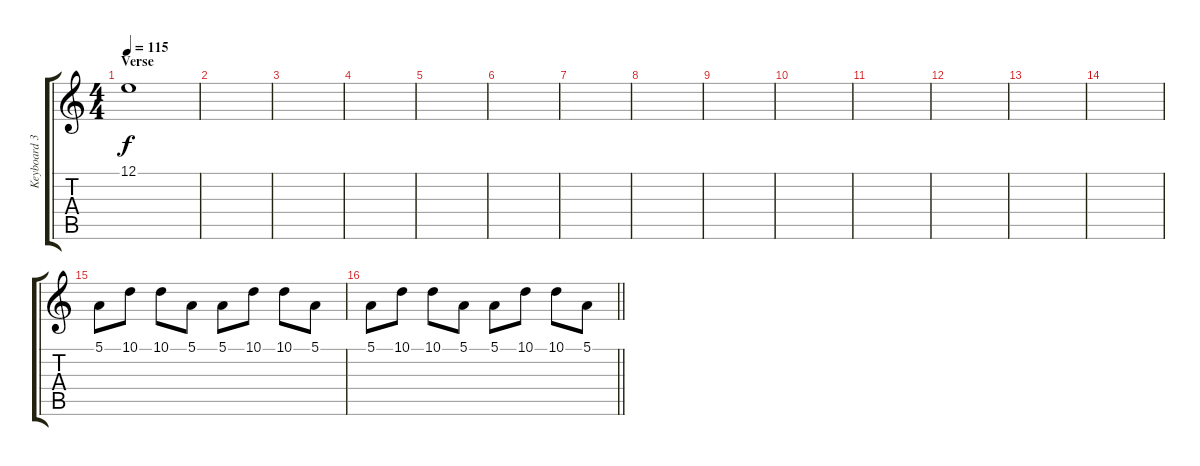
\track ("Keyboard 3" "Keyboard 3") {instrument acousticgrandpiano}
\staff {score tabs}
\tuning (E4 B3 G3 D3 A2 E2) {hide}
\ts (4 4)
\section ("" "Verse")
\tempo 115
\clef g2
\ks c
12.1.1{dy f} |
|
|
|
|
|
|
|
|
|
|
|
|
|
5.1.8 10.1.8 10.1.8 5.1.8 5.1.8 10.1.8 10.1.8 5.1.8 |
\barLineRight lightlight
5.1.8 10.1.8 10.1.8 5.1.8 5.1.8 10.1.8 10.1.8 5.1.8
